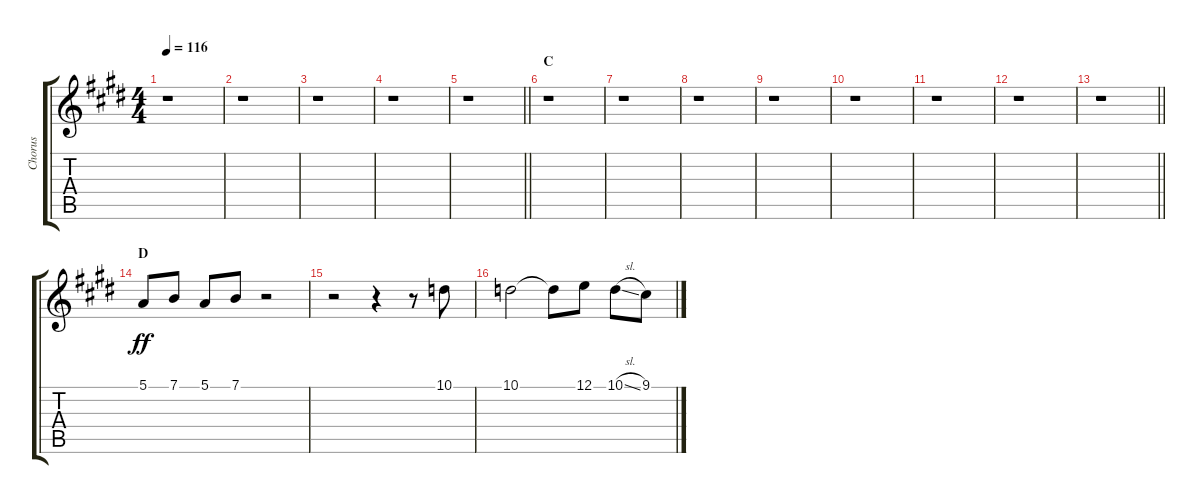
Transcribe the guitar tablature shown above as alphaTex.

\track ("Chorus" "Chorus") {instrument voiceoohs}
\staff {score tabs}
\tuning (E4 B3 G3 D3 A2 E2) {hide}
\ts (4 4)
\tempo 116
\clef g2
\ks e
r.1{dy ff} |
r.1 |
r.1 |
r.1 |
\barLineRight lightlight
r.1 |
\section ("" "C")
r.1 |
r.1 |
r.1 |
r.1 |
r.1 |
r.1 |
r.1 |
\barLineRight lightlight
r.1 |
\section ("" "D")
5.1.8 7.1.8 5.1.8 7.1.8 r.2 |
r.2 r.4 r.8 10.1.8 |
10.1.2 10.1{t}.8 12.1.8 10.1{sl}.8 9.1.8
